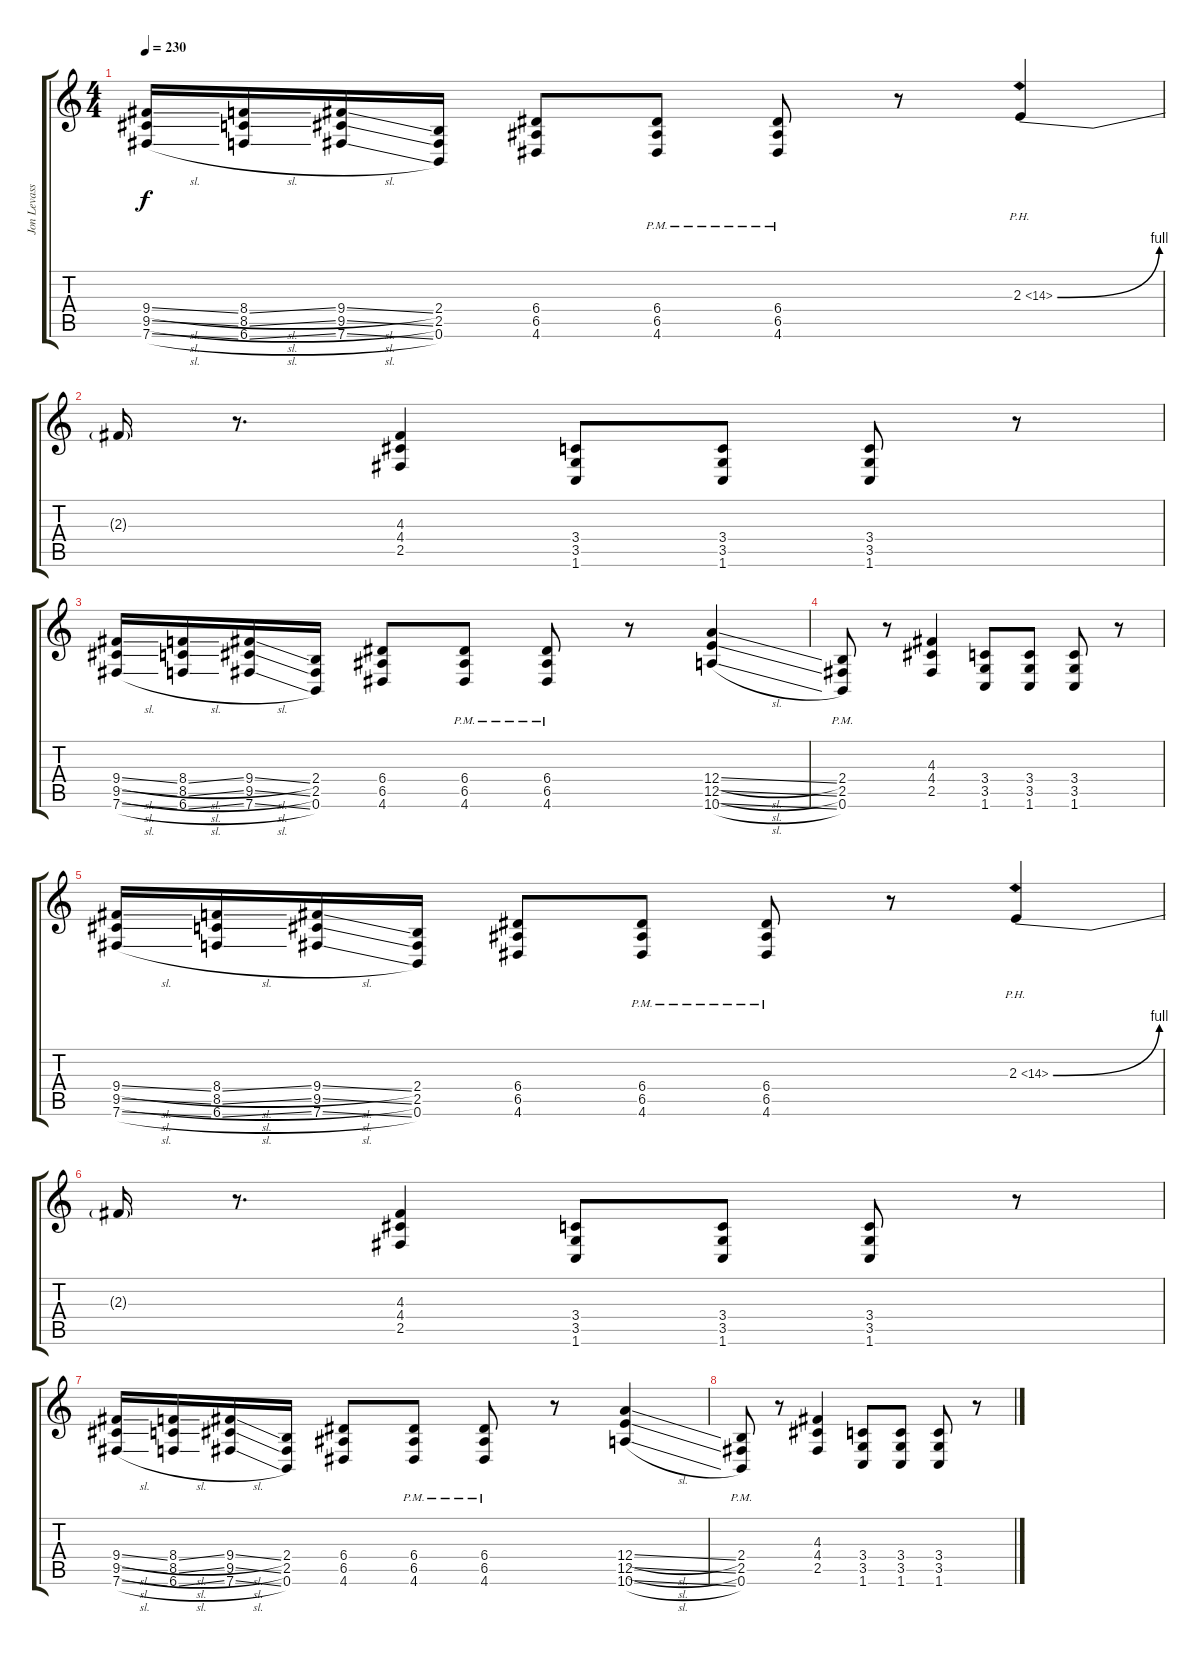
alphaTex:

\track ("Jon Levasseur" "Jon Levass") {instrument distortionguitar}
\staff {score tabs}
\tuning (B3 Gb3 D3 A2 E2 B1) {hide}
\ts (4 4)
\tempo 230
\clef g2
\ks c
(9.4{sl} 9.5{sl} 7.6{sl}).16{dy f} (8.4{sl} 8.5{sl} 6.6{sl}).16 (9.4{sl} 9.5{sl} 7.6{sl}).16 (2.4 2.5 0.6).16 (6.4 6.5 4.6).8 (6.4{pm} 6.5{pm} 4.6{pm}).8 (6.4{pm} 6.5{pm} 4.6{pm}).8 r.8 2.3{be (bend 0 0 60 4) ph 12}.4 |
2.3{t}.16 r.8{d} (4.3 4.4 2.5).4 (3.4 3.5 1.6).8 (3.4 3.5 1.6).8 (3.4 3.5 1.6).8 r.8 |
(9.4{sl} 9.5{sl} 7.6{sl}).16 (8.4{sl} 8.5{sl} 6.6{sl}).16 (9.4{sl} 9.5{sl} 7.6{sl}).16 (2.4 2.5 0.6).16 (6.4 6.5 4.6).8 (6.4{pm} 6.5{pm} 4.6{pm}).8 (6.4{pm} 6.5{pm} 4.6{pm}).8 r.8 (12.4{sl} 12.5{sl} 10.6{sl}).4 |
(2.4{pm} 2.5{pm} 0.6{pm}).8 r.8 (4.3 4.4 2.5).4 (3.4 3.5 1.6).8 (3.4 3.5 1.6).8 (3.4 3.5 1.6).8 r.8 |
(9.4{sl} 9.5{sl} 7.6{sl}).16 (8.4{sl} 8.5{sl} 6.6{sl}).16 (9.4{sl} 9.5{sl} 7.6{sl}).16 (2.4 2.5 0.6).16 (6.4 6.5 4.6).8 (6.4{pm} 6.5{pm} 4.6{pm}).8 (6.4{pm} 6.5{pm} 4.6{pm}).8 r.8 2.3{be (bend 0 0 60 4) ph 12}.4 |
2.3{t}.16 r.8{d} (4.3 4.4 2.5).4 (3.4 3.5 1.6).8 (3.4 3.5 1.6).8 (3.4 3.5 1.6).8 r.8 |
(9.4{sl} 9.5{sl} 7.6{sl}).16 (8.4{sl} 8.5{sl} 6.6{sl}).16 (9.4{sl} 9.5{sl} 7.6{sl}).16 (2.4 2.5 0.6).16 (6.4 6.5 4.6).8 (6.4{pm} 6.5{pm} 4.6{pm}).8 (6.4{pm} 6.5{pm} 4.6{pm}).8 r.8 (12.4{sl} 12.5{sl} 10.6{sl}).4 |
(2.4{pm} 2.5{pm} 0.6{pm}).8 r.8 (4.3 4.4 2.5).4 (3.4 3.5 1.6).8 (3.4 3.5 1.6).8 (3.4 3.5 1.6).8 r.8
